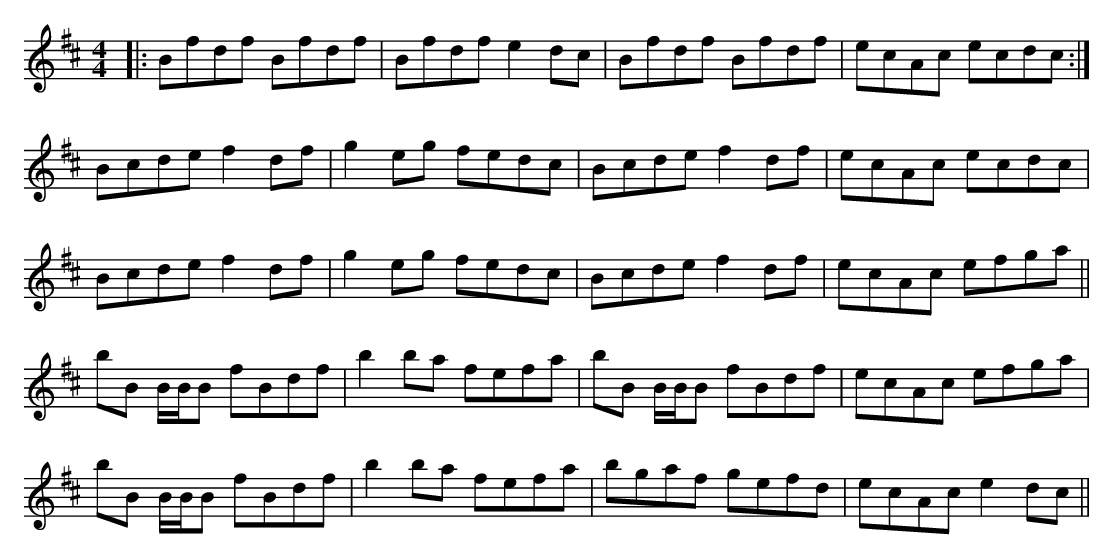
X:1
M:4/4
K:Bmin
|:Bfdf Bfdf|Bfdf e2 dc|Bfdf Bfdf|ecAc ecdc:|
Bcde f2 df|g2 eg fedc|Bcde f2 df|ecAc ecdc|
Bcde f2 df|g2 eg fedc|Bcde f2 df|ecAc efga||
bB B/B/B fBdf|b2 ba fefa|bB B/B/B fBdf|ecAc efga|
bB B/B/B fBdf|b2 ba fefa|bgaf gefd|ecAc e2 dc||
